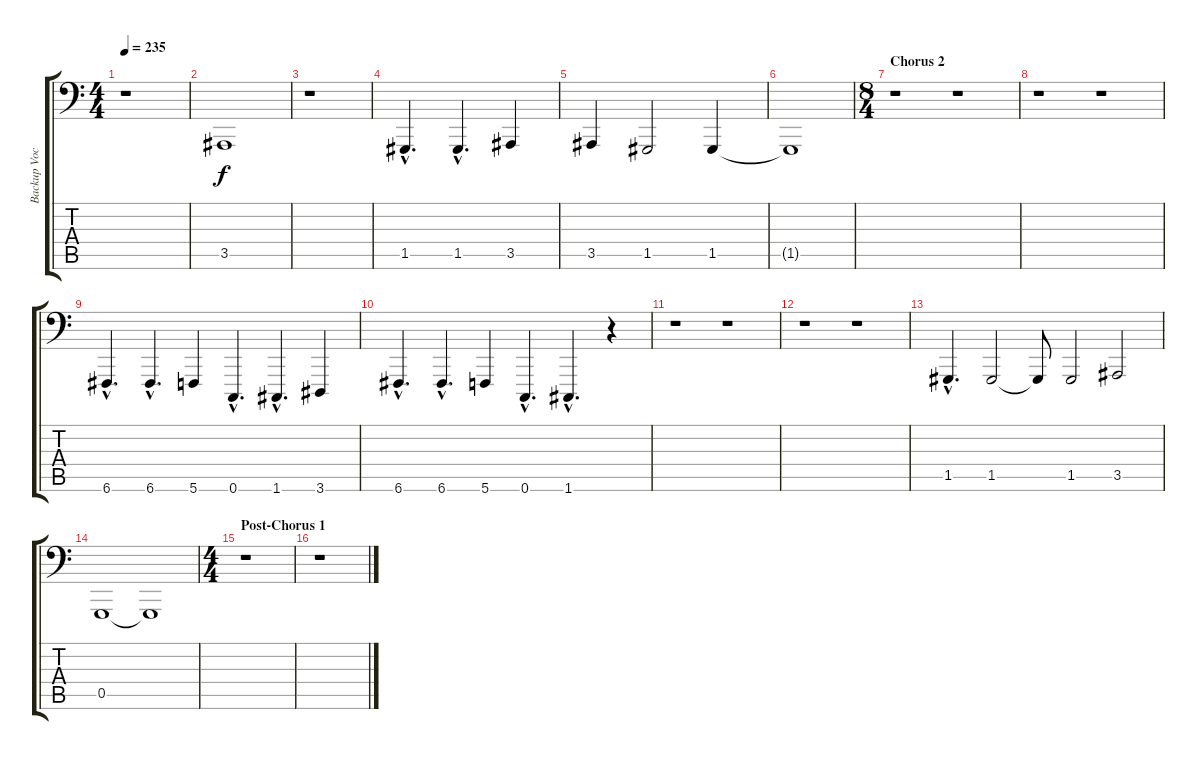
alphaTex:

\track ("Backup Vocals (Matt/Paul)" "Backup Voc") {instrument lead2sawtooth}
\staff {score tabs}
\tuning (D3 A2 F2 C2 G1 C1) {hide}
\ts (4 4)
\tempo 235
\clef f4
\ks c
r.1{dy f} |
3.5.1 |
r.1 |
1.5{hac}.4{d} 1.5{hac}.4{d} 3.5.4 |
3.5.4 1.5.2 1.5.4 |
1.5{t}.1 |
\ts (8 4)
\section ("" "Chorus 2")
r.1 r.1 |
r.1 r.1 |
6.6{hac}.4{d} 6.6{hac}.4{d} 5.6.4 0.6{hac}.4{d} 1.6{hac}.4{d} 3.6.4 |
6.6{hac}.4{d} 6.6{hac}.4{d} 5.6.4 0.6{hac}.4{d} 1.6{hac}.4{d} r.4 |
r.1 r.1 |
r.1 r.1 |
1.5{hac}.4{d} 1.5.2 1.5{t}.8 1.5.2 3.5.2 |
0.5.1 0.5{t}.1 |
\ts (4 4)
\section ("" "Post-Chorus 1")
r.1 |
r.1
